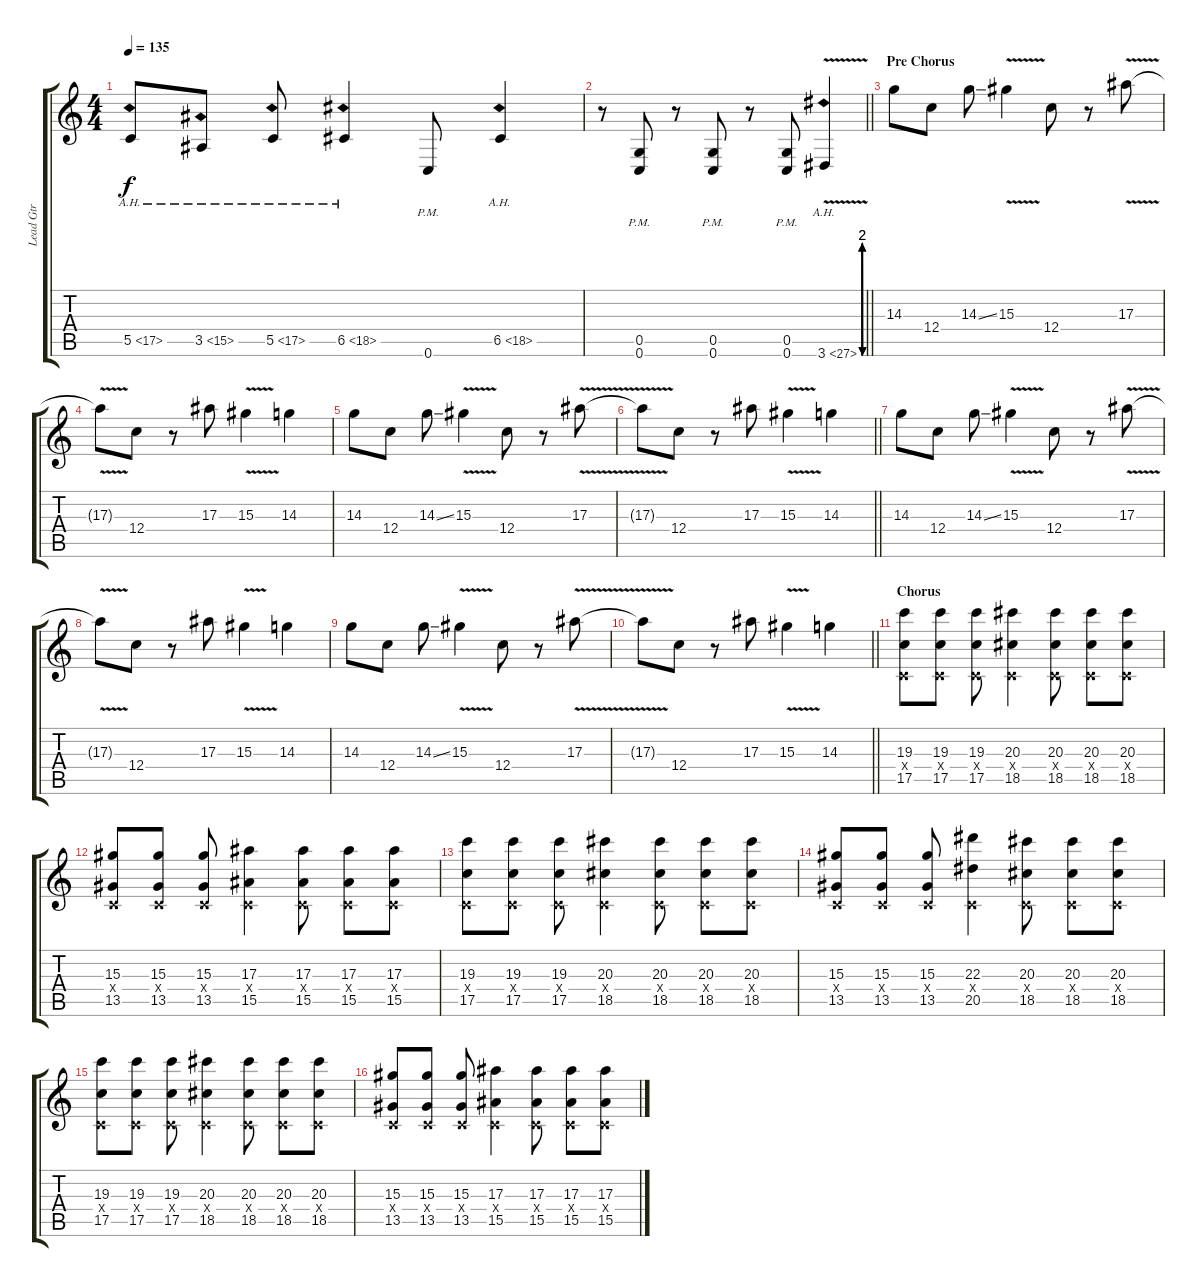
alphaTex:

\track ("Lead Gtr" "Lead Gtr") {instrument distortionguitar}
\staff {score tabs}
\tuning (D4 A3 F3 C3 G2 C2) {hide}
\ts (4 4)
\tempo 135
\clef g2
\ks c
5.5{ah 12}.8{dy f} 3.5{ah 12}.8 5.5{ah 12}.8 6.5{ah 12}.4 0.6{pm}.8 6.5{ah 12}.4 |
\barLineRight lightlight
r.8 (0.5{pm} 0.6{pm}).8 r.8 (0.5{pm} 0.6{pm}).8 r.8 (0.5{pm} 0.6{pm}).8 3.6{be (custom 0 0 15 0 25 8 40 0 45 8 60 0) ah 24 v}.4 |
\section ("" "Pre Chorus")
14.3.8 12.4.8 14.3{ss}.8 15.3{v}.4 12.4.8 r.8 17.3{v}.8 |
17.3{t}.8 12.4.8 r.8 17.3.8 15.3{v}.4 14.3.4 |
14.3.8 12.4.8 14.3{ss}.8 15.3{v}.4 12.4.8 r.8 17.3{v}.8 |
\barLineRight lightlight
17.3{t}.8 12.4.8 r.8 17.3.8 15.3{v}.4 14.3.4 |
\section ("" "")
14.3.8 12.4.8 14.3{ss}.8 15.3{v}.4 12.4.8 r.8 17.3{v}.8 |
17.3{t}.8 12.4.8 r.8 17.3.8 15.3{v}.4 14.3.4 |
14.3.8 12.4.8 14.3{ss}.8 15.3{v}.4 12.4.8 r.8 17.3{v}.8 |
\barLineRight lightlight
17.3{t}.8 12.4.8 r.8 17.3.8 15.3{v}.4 14.3.4 |
\section ("" "Chorus")
(19.3 0.4{x} 17.5).8 (19.3 0.4{x} 17.5).8 (19.3 0.4{x} 17.5).8 (20.3 0.4{x} 18.5).4 (20.3 0.4{x} 18.5).8 (20.3 0.4{x} 18.5).8 (20.3 0.4{x} 18.5).8 |
(15.3 0.4{x} 13.5).8 (15.3 0.4{x} 13.5).8 (15.3 0.4{x} 13.5).8 (17.3 0.4{x} 15.5).4 (17.3 0.4{x} 15.5).8 (17.3 0.4{x} 15.5).8 (17.3 0.4{x} 15.5).8 |
(19.3 0.4{x} 17.5).8 (19.3 0.4{x} 17.5).8 (19.3 0.4{x} 17.5).8 (20.3 0.4{x} 18.5).4 (20.3 0.4{x} 18.5).8 (20.3 0.4{x} 18.5).8 (20.3 0.4{x} 18.5).8 |
(15.3 0.4{x} 13.5).8 (15.3 0.4{x} 13.5).8 (15.3 0.4{x} 13.5).8 (22.3 0.4{x} 20.5).4 (20.3 0.4{x} 18.5).8 (20.3 0.4{x} 18.5).8 (20.3 0.4{x} 18.5).8 |
(19.3 0.4{x} 17.5).8 (19.3 0.4{x} 17.5).8 (19.3 0.4{x} 17.5).8 (20.3 0.4{x} 18.5).4 (20.3 0.4{x} 18.5).8 (20.3 0.4{x} 18.5).8 (20.3 0.4{x} 18.5).8 |
(15.3 0.4{x} 13.5).8 (15.3 0.4{x} 13.5).8 (15.3 0.4{x} 13.5).8 (17.3 0.4{x} 15.5).4 (17.3 0.4{x} 15.5).8 (17.3 0.4{x} 15.5).8 (17.3 0.4{x} 15.5).8
